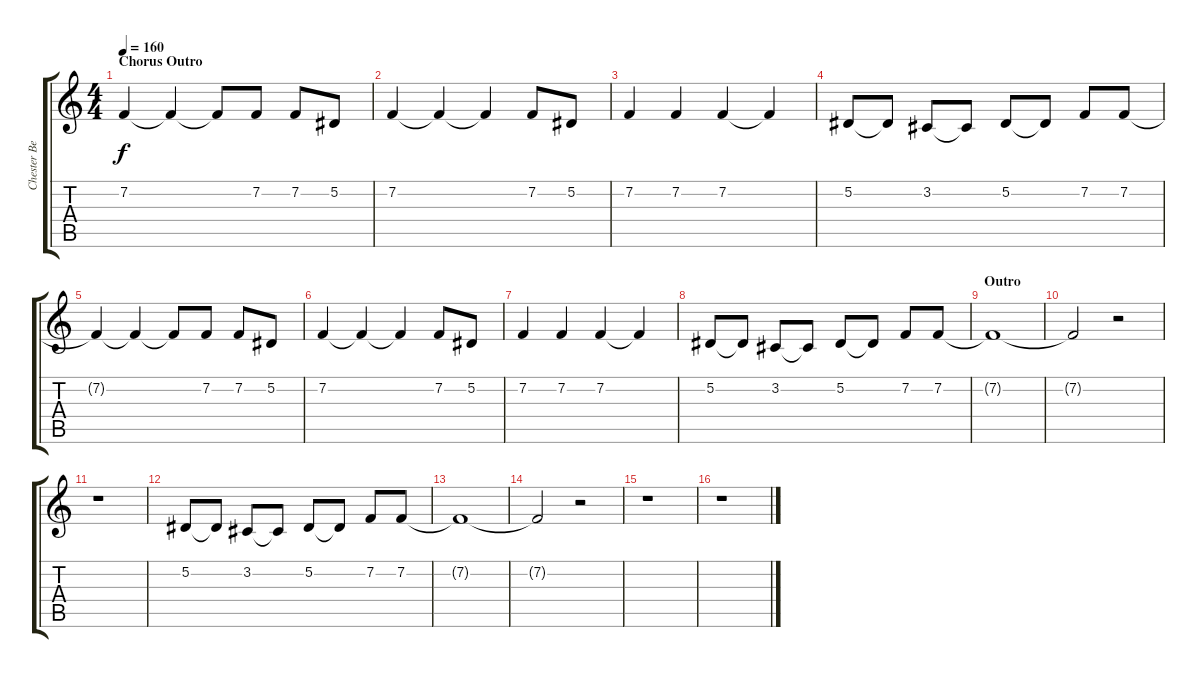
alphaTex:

\track ("Chester Bennington (Volume Effect)" "Chester Be") {instrument lead1square}
\staff {score tabs}
\tuning (Eb4 Bb3 Gb3 Db3 Ab2 Eb2) {hide}
\ts (4 4)
\section ("" "Chorus Outro")
\tempo 160
\clef g2
\ks c
7.2{t}.4{dy f} 7.2{t}.4 7.2{t}.8 7.2.8 7.2.8 5.2.8 |
7.2.4 7.2{t}.4 7.2{t}.4 7.2.8 5.2.8 |
7.2.4 7.2.4 7.2.4 7.2{t}.4 |
5.2.8 5.2{t}.8 3.2.8 3.2{t}.8 5.2.8 5.2{t}.8 7.2.8 7.2.8 |
7.2{t}.4 7.2{t}.4 7.2{t}.8 7.2.8 7.2.8 5.2.8 |
7.2.4 7.2{t}.4 7.2{t}.4 7.2.8 5.2.8 |
7.2.4 7.2.4 7.2.4 7.2{t}.4 |
5.2.8 5.2{t}.8 3.2.8 3.2{t}.8 5.2.8 5.2{t}.8 7.2.8 7.2.8 |
\section ("" "Outro")
7.2{t}.1 |
7.2{t}.2 r.2 |
r.1 |
5.2.8 5.2{t}.8 3.2.8 3.2{t}.8 5.2.8 5.2{t}.8 7.2.8 7.2.8 |
7.2{t}.1 |
7.2{t}.2 r.2 |
r.1 |
r.1
